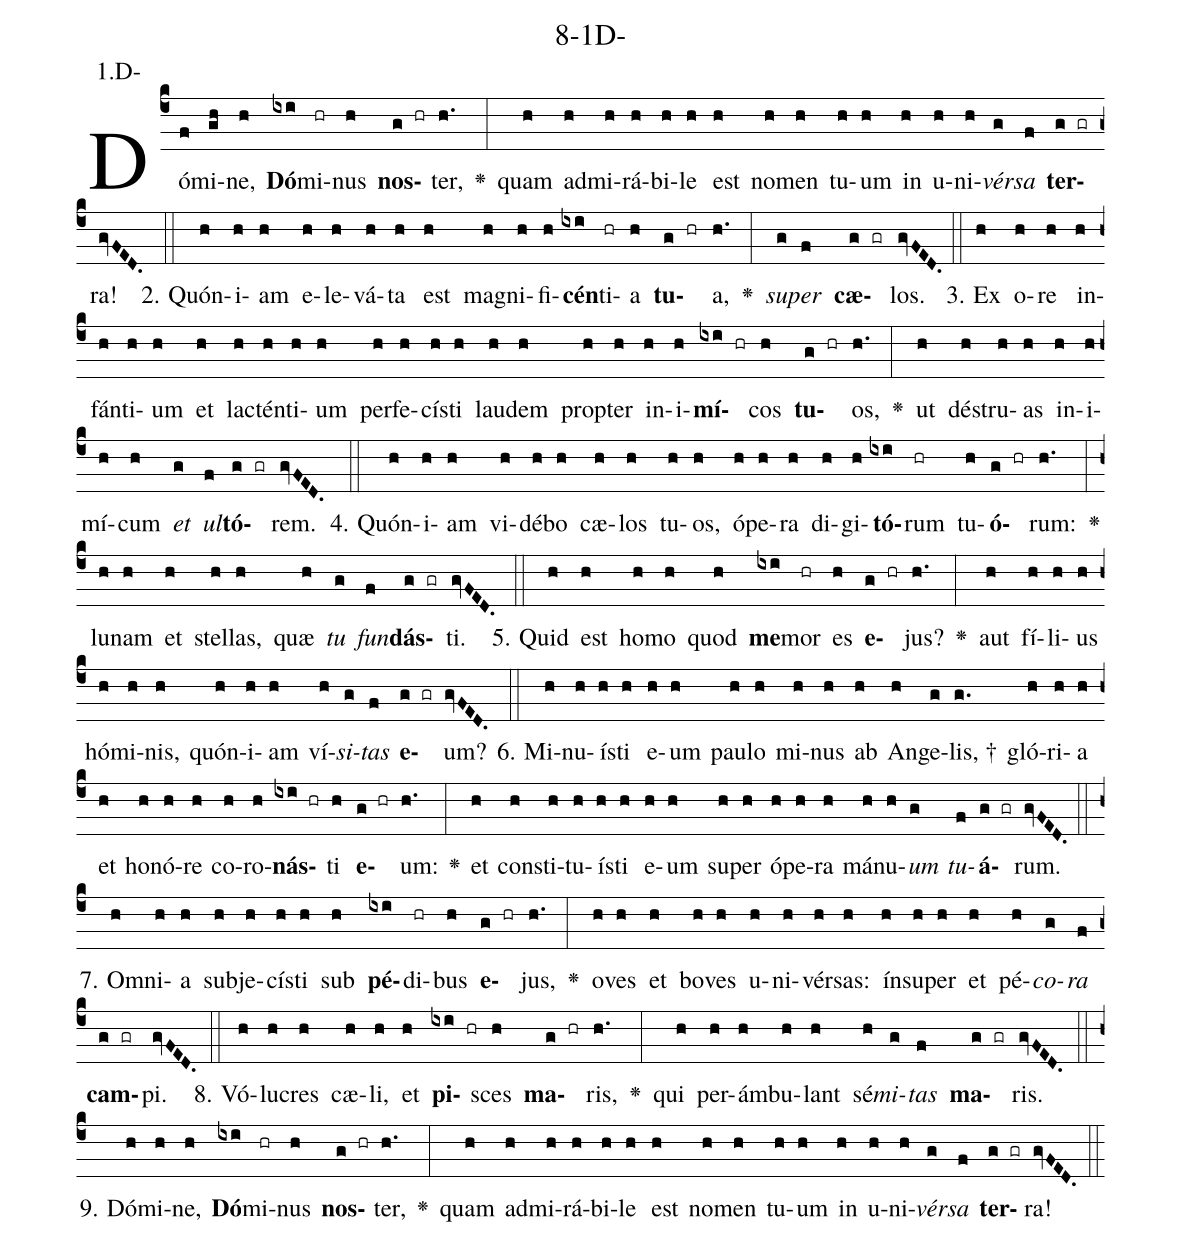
name: 8-1D-;
annotation: 1.D-;
%%
(c4)Dó(f)mi(gh)ne,(h) <b>Dó</b>(ixi)mi(hr)nus(h) <b>nos</b>(g hr)ter,(h.) <v>\greheightstar</v>(:) quam(h) ad(h)mi(h)rá(h)bi(h)le(h) est(h) no(h)men(h) tu(h)um(h) in(h) u(h)ni(h)<i>vér</i>(g)<i>sa</i>(f) <b>ter</b>(g gr)ra!(gvFED.) (::)
2. Quón(h)i(h)am(h) e(h)le(h)vá(h)ta(h) est(h) ma(h)gni(h)fi(h)<b>cén</b>(ixi)ti(hr)a(h) <b>tu</b>(g hr)a,(h.) <v>\greheightstar</v>(:) <i>su</i>(g)<i>per</i>(f) <b>cæ</b>(g gr)los.(gvFED.) (::)
3. Ex(h) o(h)re(h) in(h)fán(h)ti(h)um(h) et(h) lac(h)tén(h)ti(h)um(h) per(h)fe(h)cís(h)ti(h) lau(h)dem(h) prop(h)ter(h) in(h)i(h)<b>mí</b>(ixi hr)cos(h) <b>tu</b>(g hr)os,(h.) <v>\greheightstar</v>(:) ut(h) dé(h)stru(h)as(h) in(h)i(h)mí(h)cum(h) <i>et</i>(g) <i>ul</i>(f)<b>tó</b>(g gr)rem.(gvFED.) (::)
4. Quón(h)i(h)am(h) vi(h)dé(h)bo(h) cæ(h)los(h) tu(h)os,(h) ó(h)pe(h)ra(h) di(h)gi(h)<b>tó</b>(ixi)rum(hr) tu(h)<b>ó</b>(g hr)rum:(h.) <v>\greheightstar</v>(:) lu(h)nam(h) et(h) stel(h)las,(h) quæ(h) <i>tu</i>(g) <i>fun</i>(f)<b>dás</b>(g gr)ti.(gvFED.) (::)
5. Quid(h) est(h) ho(h)mo(h) quod(h) <b>me</b>(ixi)mor(hr) es(h) <b>e</b>(g hr)jus?(h.) <v>\greheightstar</v>(:) aut(h) fí(h)li(h)us(h) hó(h)mi(h)nis,(h) quón(h)i(h)am(h) ví(h)<i>si</i>(g)<i>tas</i>(f) <b>e</b>(g gr)um?(gvFED.) (::)
6. Mi(h)nu(h)ís(h)ti(h) e(h)um(h) pau(h)lo(h) mi(h)nus(h) ab(h) An(h)ge(g)lis, †(g.) gló(h)ri(h)a(h) et(h) ho(h)nó(h)re(h) co(h)ro(h)<b>nás</b>(ixi hr)ti(h) <b>e</b>(g hr)um:(h.) <v>\greheightstar</v>(:) et(h) con(h)sti(h)tu(h)ís(h)ti(h) e(h)um(h) su(h)per(h) ó(h)pe(h)ra(h) má(h)nu(h)<i>um</i>(g) <i>tu</i>(f)<b>á</b>(g gr)rum.(gvFED.) (::)
7. Om(h)ni(h)a(h) sub(h)je(h)cís(h)ti(h) sub(h) <b>pé</b>(ixi)di(hr)bus(h) <b>e</b>(g hr)jus,(h.) <v>\greheightstar</v>(:) o(h)ves(h) et(h) bo(h)ves(h) u(h)ni(h)vér(h)sas:(h) ín(h)su(h)per(h) et(h) pé(h)<i>co</i>(g)<i>ra</i>(f) <b>cam</b>(g gr)pi.(gvFED.) (::)
8. Vó(h)lu(h)cres(h) cæ(h)li,(h) et(h) <b>pi</b>(ixi hr)sces(h) <b>ma</b>(g hr)ris,(h.) <v>\greheightstar</v>(:) qui(h) per(h)ám(h)bu(h)lant(h) sé(h)<i>mi</i>(g)<i>tas</i>(f) <b>ma</b>(g gr)ris.(gvFED.) (::)
9. Dó(h)mi(h)ne,(h) <b>Dó</b>(ixi)mi(hr)nus(h) <b>nos</b>(g hr)ter,(h.) <v>\greheightstar</v>(:) quam(h) ad(h)mi(h)rá(h)bi(h)le(h) est(h) no(h)men(h) tu(h)um(h) in(h) u(h)ni(h)<i>vér</i>(g)<i>sa</i>(f) <b>ter</b>(g gr)ra!(gvFED.) (::)
